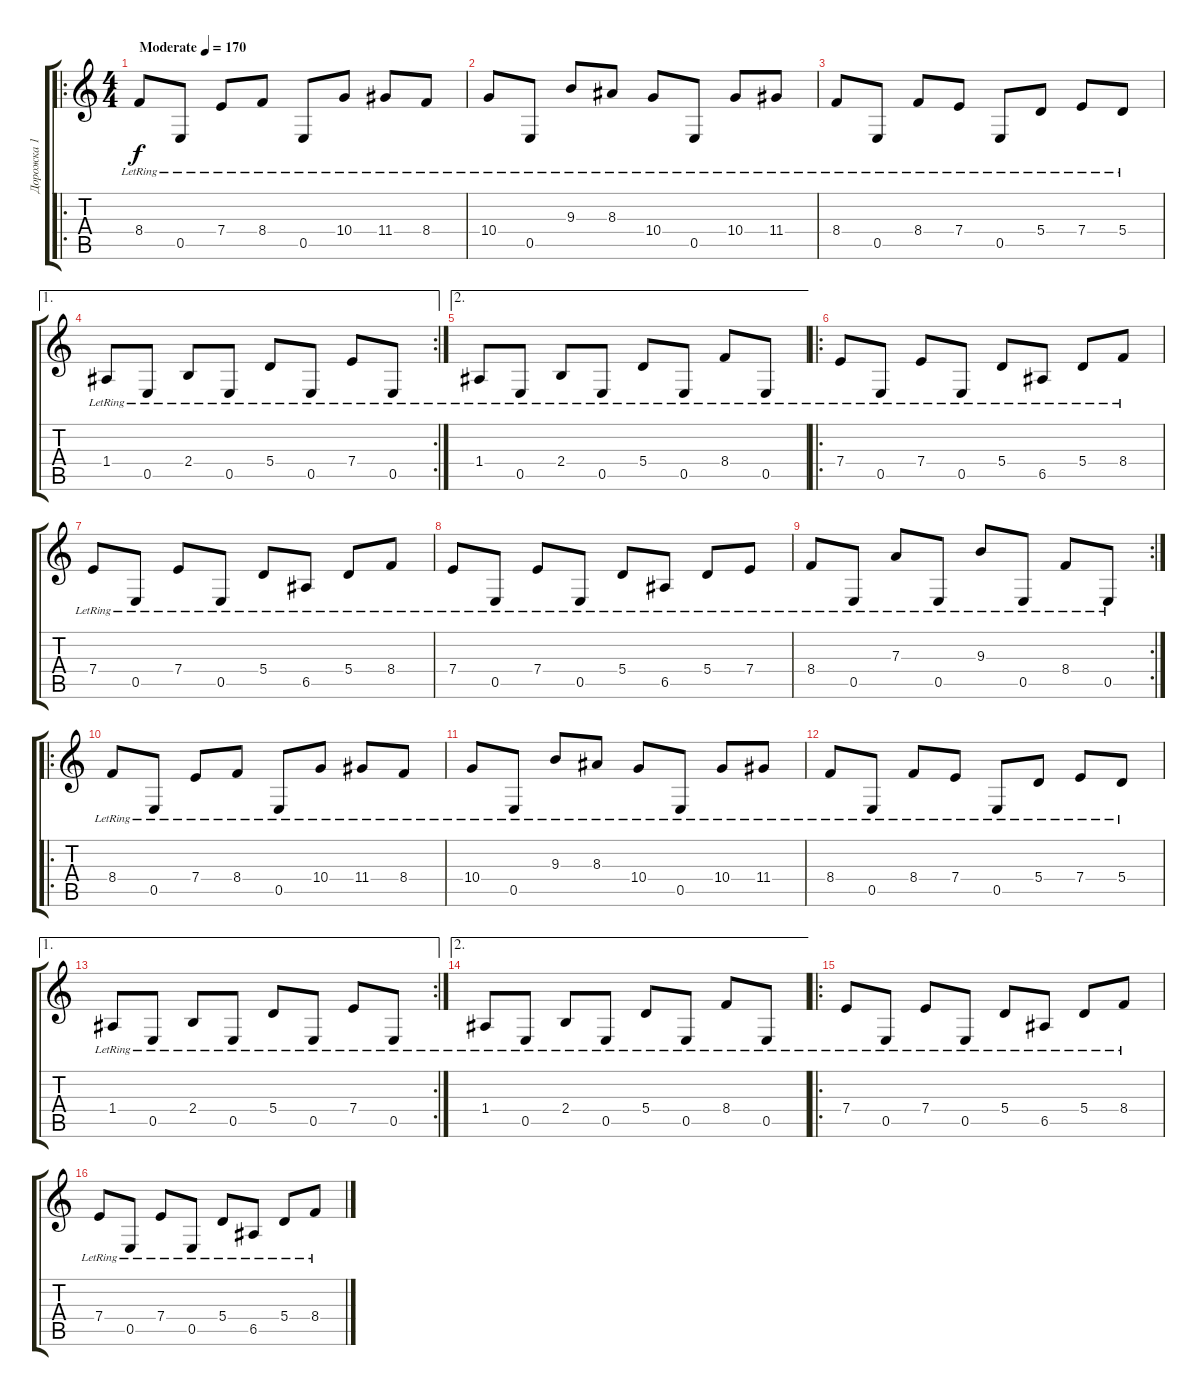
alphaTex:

\track ("Дорожка 1" "Дорожка 1") {instrument acousticguitarsteel}
\staff {score tabs}
\tuning (B3 Gb3 D3 A2 E2 B1) {hide}
\ro
\ts (4 4)
\tempo (170 "Moderate")
\clef g2
\ks c
8.4{lr}.8{dy f instrument acousticguitarsteel} 0.5{lr}.8 7.4{lr}.8 8.4{lr}.8 0.5{lr}.8 10.4{lr}.8 11.4{lr}.8 8.4{lr}.8 |
10.4{lr}.8 0.5{lr}.8 9.3{lr}.8 8.3{lr}.8 10.4{lr}.8 0.5{lr}.8 10.4{lr}.8 11.4{lr}.8 |
8.4{lr}.8 0.5{lr}.8 8.4{lr}.8 7.4{lr}.8 0.5{lr}.8 5.4{lr}.8 7.4{lr}.8 5.4{lr}.8 |
\ae 1
\rc 2
1.4{lr}.8 0.5{lr}.8 2.4{lr}.8 0.5{lr}.8 5.4{lr}.8 0.5{lr}.8 7.4{lr}.8 0.5{lr}.8 |
\ae 2
1.4{lr}.8 0.5{lr}.8 2.4{lr}.8 0.5{lr}.8 5.4{lr}.8 0.5{lr}.8 8.4{lr}.8 0.5{lr}.8 |
\ro
7.4{lr}.8 0.5{lr}.8 7.4{lr}.8 0.5{lr}.8 5.4{lr}.8 6.5{lr}.8 5.4{lr}.8 8.4{lr}.8 |
7.4{lr}.8 0.5{lr}.8 7.4{lr}.8 0.5{lr}.8 5.4{lr}.8 6.5{lr}.8 5.4{lr}.8 8.4{lr}.8 |
7.4{lr}.8 0.5{lr}.8 7.4{lr}.8 0.5{lr}.8 5.4{lr}.8 6.5{lr}.8 5.4{lr}.8 7.4{lr}.8 |
\rc 2
8.4{lr}.8 0.5{lr}.8 7.3{lr}.8 0.5{lr}.8 9.3{lr}.8 0.5{lr}.8 8.4{lr}.8 0.5{lr}.8 |
\ro
8.4{lr}.8 0.5{lr}.8 7.4{lr}.8 8.4{lr}.8 0.5{lr}.8 10.4{lr}.8 11.4{lr}.8 8.4{lr}.8 |
10.4{lr}.8 0.5{lr}.8 9.3{lr}.8 8.3{lr}.8 10.4{lr}.8 0.5{lr}.8 10.4{lr}.8 11.4{lr}.8 |
8.4{lr}.8 0.5{lr}.8 8.4{lr}.8 7.4{lr}.8 0.5{lr}.8 5.4{lr}.8 7.4{lr}.8 5.4{lr}.8 |
\ae 1
\rc 2
1.4{lr}.8 0.5{lr}.8 2.4{lr}.8 0.5{lr}.8 5.4{lr}.8 0.5{lr}.8 7.4{lr}.8 0.5{lr}.8 |
\ae 2
1.4{lr}.8 0.5{lr}.8 2.4{lr}.8 0.5{lr}.8 5.4{lr}.8 0.5{lr}.8 8.4{lr}.8 0.5{lr}.8 |
\ro
7.4{lr}.8 0.5{lr}.8 7.4{lr}.8 0.5{lr}.8 5.4{lr}.8 6.5{lr}.8 5.4{lr}.8 8.4{lr}.8 |
7.4{lr}.8 0.5{lr}.8 7.4{lr}.8 0.5{lr}.8 5.4{lr}.8 6.5{lr}.8 5.4{lr}.8 8.4{lr}.8
